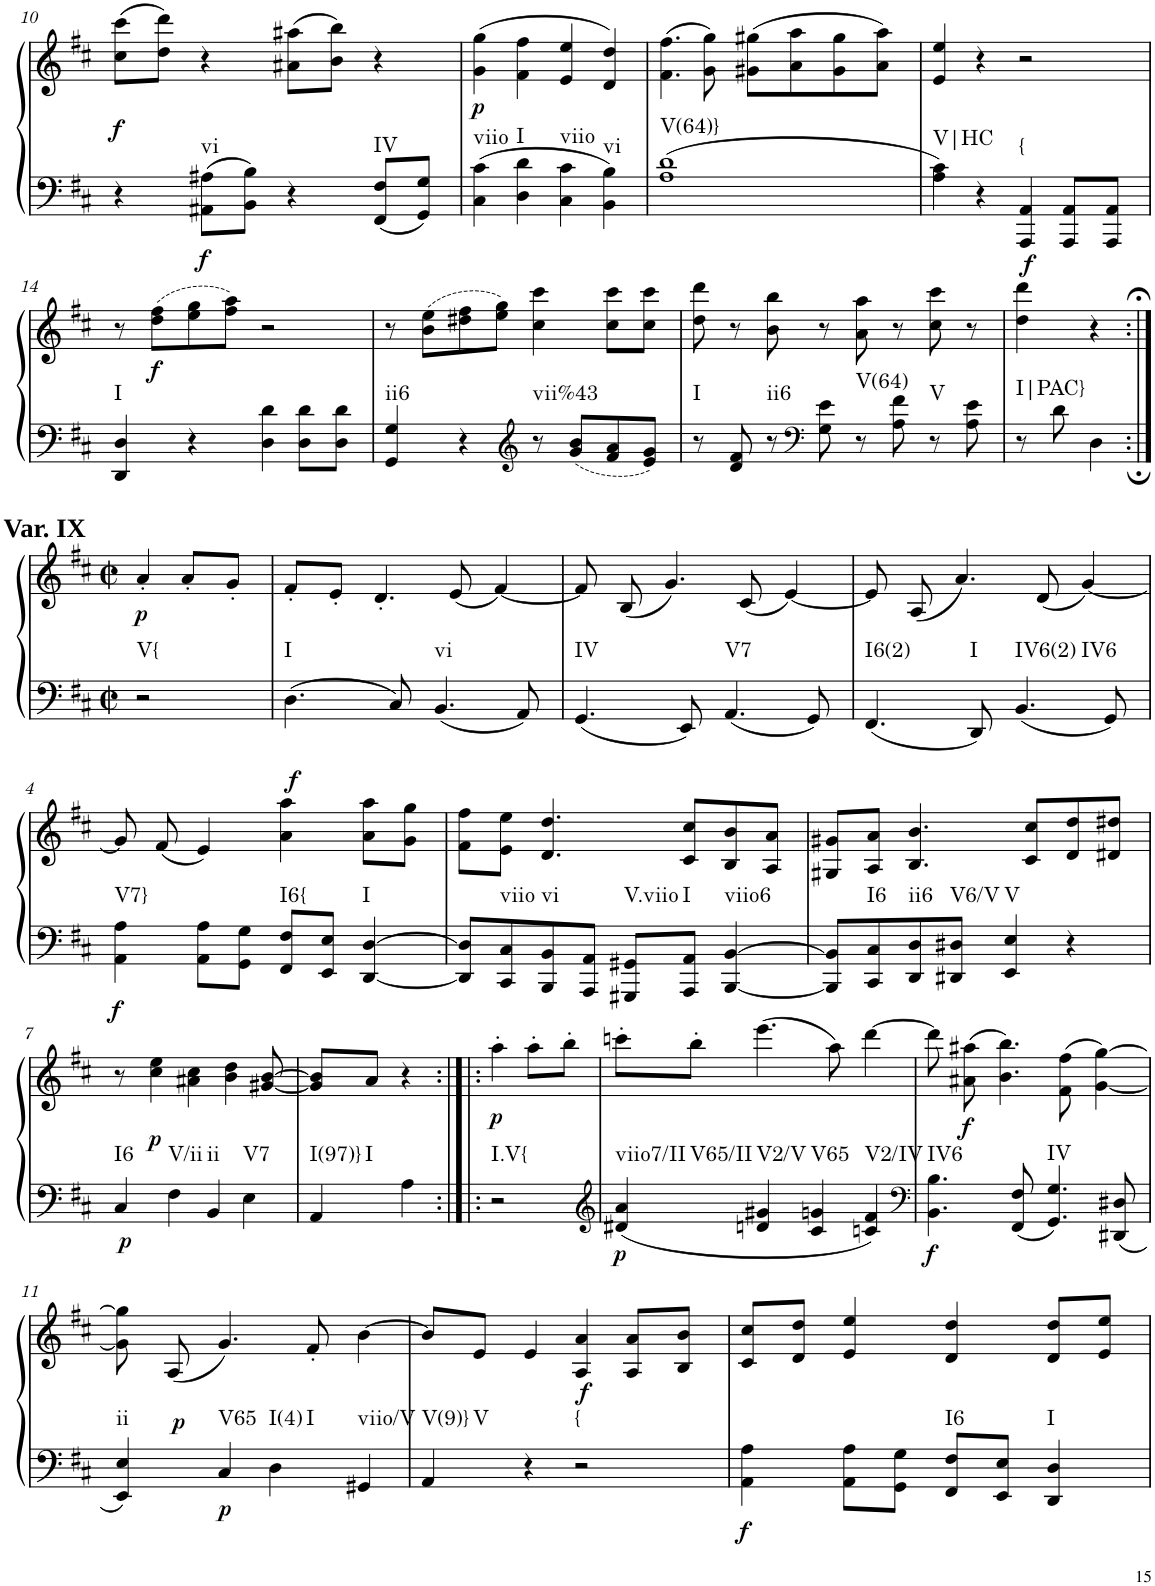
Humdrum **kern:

**kern	**kern	**dynam	**harte
*part1	*part1	*part1	*part1
*staff2	*staff1	*staff1/2	*
*I"unbenannt2	*	*	*
!!LO:PB:g=z
*clefF4	*clefG2	*	*
*k[f#c#]	*k[f#c#]	*	*
*M2/2	*M2/2	*	*
*met(c|)	*met(c|)	*	*
=10	=10	=10	=10
!	!	!LO:DY:b	!
4r	(8cc#\ 8ccc#\L	f	.
.	8dd\ 8ddd\J)	.	.
!	!	!LO:DY:b=2	!LO:H:kt=vi
8AA#X\ 8A#X\L	4r	f	N
8BB\ 8B\J	.	.	.
4r	(8a#X\ 8aa#X\L	.	.
.	8b\ 8bb\J)	.	.
!	!	!	!LO:H:kt=IV
8FF#/ 8F#/L	4r	.	N
8GG/ 8G/J	.	.	.
=11	=11	=11	=11
!	!	!LO:DY:b	!LO:H:kt=viio
4C#\ 4c#\	(4g\ 4gg\	p	N
!	!	!	!LO:H:kt=I
4D\ 4d\	4f#\ 4ff#\	.	N
!	!	!	!LO:H:kt=viio
4C#\ 4c#\	4e/ 4ee/	.	N
!	!	!	!LO:H:kt=vi
4BB\ 4B\	4d/ 4dd/)	.	N
=12	=12	=12	=12
*^	*	*	*
!	!	!	!	!LO:H:kt=V(64)}
1d	1A	(4.f#\ 4.ff#\	.	N
.	.	8g\ 8gg\)	.	.
.	.	(8g#X\ 8gg#X\L	.	.
.	.	8a\ 8aa\	.	.
.	.	8g#\ 8gg#\	.	.
.	.	8a\ 8aa\J)	.	.
*v	*v	*	*	*
=13	=13	=13	=13
!	!	!	!LO:H:kt=V|HC
4A\ 4c#\	4e/ 4ee/	.	N
4r	4r	.	.
!	!	!LO:DY:b=2	!LO:H:kt={
4AAA/ 4AA/	2r	f	N
8AAA/ 8AA/L	.	.	.
8AAA/ 8AA/J	.	.	.
!!LO:LB:g=z
=14	=14	=14	=14
!	!	!	!LO:H:kt=I
4DD/ 4D/	8r	.	N
!	!	!LO:DY:b	!
.	(8dd\ 8ff#\L	f	.
4r	8ee\ 8gg\	.	.
.	8ff#\ 8aa\J)	.	.
4D\ 4d\	2r	.	.
8D\ 8d\L	.	.	.
8D\ 8d\J	.	.	.
=15	=15	=15	=15
!	!	!	!LO:H:kt=ii6
4GG/ 4G/	8r	.	N
.	(8b\ 8ee\L	.	.
4r	8dd#X\ 8ff#\	.	.
.	8ee\ 8gg\J)	.	.
*clefG2	*	*	*
!	!	!	!LO:H:kt=vii%43
8r	4cc#\ 4ccc#\	.	N
8g/ 8b/L	.	.	.
8f#/ 8a/	8cc#\ 8ccc#\L	.	.
8e/ 8g/J	8cc#\ 8ccc#\J	.	.
=16	=16	=16	=16
!	!	!	!LO:H:kt=I
8r	8dd\ 8ddd\	.	N
8d/ 8f#/	8r	.	.
!	!	!	!LO:H:kt=ii6
8r	8b\ 8bb\	.	N
*clefF4	*	*	*
8G\ 8e\	8r	.	.
!	!	!	!LO:H:kt=V(64)
8r	8a\ 8aa\	.	N
8A\ 8f#\	8r	.	.
!	!	!	!LO:H:kt=V
8r	8cc#\ 8ccc#\	.	N
8A\ 8e\	8r	.	.
=17	=17	=17	=17
!	!	!	!LO:H:kt=I|PAC}
8r	4dd\ 4ddd\	.	N
8d\	.	.	.
4D\	4r	.	.
!!LO:LB:g=z
=:|!	=:|!	=:|!	=:|!
*clefF4	*clefG2	*	*
*M2/2	*M2/2	*	*
*met(c|)	*met(c|)	*	*
!	!LO:TX:a:B:t=Var. IX	!	!
!	!	!LO:DY:b	!LO:H:kt=V{
2r	4a'/	p	N
.	8a'/L	.	.
.	8g'/J	.	.
=1	=1	=1	=1
!	!	!	!LO:H:kt=I
*	*^	*	*
4.D\	8f#'/L	2ryy	.	N
.	8e'/J	.	.	.
.	4.d'/	.	.	.
8C#/	.	.	.	.
!	!	!	!	!LO:H:kt=vi
4.BB/	.	2ryy	.	N
.	(8e/	.	.	.
.	[4f#/)	.	.	.
8AA/	.	.	.	.
=2	=2	=2	=2	=2
!	!	!	!	!LO:H:kt=IV
4.GG/	8f#/]	2ryy	.	N
.	(8B/	.	.	.
.	4.g/)	.	.	.
8EE/	.	.	.	.
!	!	!	!	!LO:H:kt=V7
4.AA/	.	2ryy	.	N
.	(8c#/	.	.	.
.	[4e/)	.	.	.
8GG/	.	.	.	.
=3	=3	=3	=3	=3
!	!	!	!	!LO:H:kt=I6(2)
*	*	*^	*	*
4.FF#/	8e/]	4.ryy	2ryy	.	N
.	(8A/	.	.	.	.
.	4.a/)	.	.	.	.
!	!	!	!	!	!LO:H:kt=I
8DD/	.	2ryy	.	.	N
!	!	!	!	!	!LO:H:n=1:kt=IV6(2)
!	!	!	!	!	!LO:H:n=2:kt=IV6
4.BB/	.	.	2ryy	.	N N
.	(8d/	.	.	.	.
.	[4g/)	.	.	.	.
8GG/	.	8ryy	.	.	.
!!LO:LB:g=z
=4	=4	=4	=4	=4	=4
!	!	!	!	!LO:DY:b=2	!LO:H:kt=V7}
*	*v	*v	*v	*	*
4AA\ 4A\	8g/]	f	N
.	(8f#/	.	.
8AA\ 8A\L	4e/)	.	.
8GG\ 8G\J	.	.	.
!	!	!LO:DY:a	!LO:H:kt=I6{
8FF#/ 8F#/L	4a\ 4aa\	f	N
8EE/ 8E/J	.	.	.
!	!	!	!LO:H:kt=I
[4DD/ [4D/	8a\ 8aa\L	.	N
.	8g\ 8gg\J	.	.
=5	=5	=5	=5
*	*^	*	*
8DD/] 8D/]L	8f#\ 8ff#\L	2ryy	.	.
!	!	!	!	!LO:H:kt=viio
8CC#/ 8C#/	8e\ 8ee\J	.	.	N
!	!	!	!	!LO:H:kt=vi
8BBB/ 8BB/	4.d/ 4.dd/	.	.	N
8AAA/ 8AA/J	.	.	.	.
!	!	!	!	!LO:H:kt=V.viio
8GGG#X/ 8GG#X/L	.	2ryy	.	N
!	!	!	!	!LO:H:kt=I
8AAA/ 8AA/J	8c#/ 8cc#/L	.	.	N
!	!	!	!	!LO:H:kt=viio6
[4BBB/ [4BB/	8B/ 8b/	.	.	N
.	8A/ 8a/J	.	.	.
=6	=6	=6	=6	=6
*	*	*^	*	*
8BBB/] 8BB/]L	8G#X/ 8g#X/L	4.ryy	2ryy	.	.
!	!	!	!	!	!LO:H:kt=I6
8CC#/ 8C#/	8A/ 8a/J	.	.	.	N
!	!	!	!	!	!LO:H:kt=ii6
8DD/ 8D/	4.B/ 4.b/	.	.	.	N
!	!	!	!	!	!LO:H:kt=V6/V
8DD#X/ 8D#X/J	.	2ryy	.	.	N
!	!	!	!	!	!LO:H:kt=V
4EE/ 4E/	.	.	2ryy	.	N
.	8c#/ 8cc#/L	.	.	.	.
4r	8d/ 8dd/	.	.	.	.
.	8d#X/ 8dd#X/J	8ryy	.	.	.
!!LO:LB:g=z
=7	=7	=7	=7	=7	=7
!	!	!	!	!LO:DY:b=2	!LO:H:kt=I6
*	*	*	*^	*	*
4C#/	8r	4ryy	2ryy	2.ryy	p	N
!	!	!	!	!	!LO:DY:b	!
.	4cc#\ 4ee\	.	.	.	p	.
!	!	!	!	!	!	!LO:H:kt=V/ii
4F#\	.	2.ryy	.	.	.	N
.	4a#X\ 4cc#\	.	.	.	.	.
!	!	!	!	!	!	!LO:H:kt=ii
4BB/	.	.	2ryy	.	.	N
.	4b\ 4dd\	.	.	.	.	.
!	!	!	!	!	!	!LO:H:kt=V7
4E\	.	.	.	4ryy	.	N
.	[8g#X/ [8b/	.	.	.	.	.
=8	=8	=8	=8	=8	=8	=8
!	!	!	!	!	!	!LO:H:n=1:kt=I(97)}
!	!	!	!	!	!	!LO:H:n=2:kt=I
*	*v	*v	*v	*v	*	*
4AA/	8g#/] 8b/]L	.	N N
.	8a/J	.	.
4A\	4r	.	.
=8X1:|!|:	=8X1:|!|:	=8X1:|!|:	=8X1:|!|:
!	!	!LO:DY:b	!LO:H:kt=I.V{
2r	4aa'\	p	N
.	8aa'\L	.	.
.	8bb'\J	.	.
=9	=9	=9	=9
*clefG2	*	*	*
!	!	!LO:DY:b=2	!LO:H:n=1:kt=viio7/II
!	!	!	!LO:H:n=2:kt=V65/II
*	*^	*	*
4d#X/ 4a/	8cccn'\L	2ryy	p	N N
.	8bb'\J	.	.	.
!	!	!	!	!LO:H:kt=V2/V
4dn/ 4g#X/	(4.eee\	.	.	N
!	!	!	!	!LO:H:kt=V65
4c#/ 4gn/	.	2ryy	.	N
.	8aa\)	.	.	.
!	!	!	!	!LO:H:kt=V2/IV
4cn/ 4f#/	[4ddd\	.	.	N
=10	=10	=10	=10	=10
*clefF4	*	*	*	*
!	!	!	!LO:DY:b=2	!LO:H:kt=IV6
4.BB\ 4.B\	8ddd\]	2ryy	f	N
!	!	!	!LO:DY:b	!
.	(8a#X\ 8aa#X\	.	f	.
.	4.b\ 4.bb\)	.	.	.
8FF#/ 8F#/	.	.	.	.
!	!	!	!	!LO:H:kt=IV
4.GG/ 4.G/	.	2ryy	.	N
.	(8f#\ 8ff#\	.	.	.
.	[4g\ [4gg\)	.	.	.
8DD#X/ 8D#X/	.	.	.	.
!!LO:LB:g=z	!!
=11	=11	=11	=11	=11
!	!	!	!	!LO:H:kt=ii
4EE/ 4E/	8g\] 8gg\]	2ryy	.	N
.	(8A/	.	.	.
!	!	!	!LO:DY:a=2	!
!	!	!	!LO:DY:n=1:b=2	!LO:H:kt=V65
4C#/	4.g/)	.	p p	N
!	!	!	!	!LO:H:n=1:kt=I(4)
!	!	!	!	!LO:H:n=2:kt=I
4D\	.	2ryy	.	N N
.	8f#'/	.	.	.
!	!	!	!	!LO:H:kt=viio/V
4GG#X/	[4b\	.	.	N
=12	=12	=12	=12	=12
!	!	!	!	!LO:H:n=1:kt=V(9)}
!	!	!	!	!LO:H:n=2:kt=V
*	*v	*v	*	*
4AA/	8b/L]	.	N N
.	8e/J	.	.
4r	4e/	.	.
!	!	!LO:DY:b	!LO:H:kt={
2r	4A/ 4a/	f	N
.	8A/ 8a/L	.	.
.	8B/ 8b/J	.	.
=13	=13	=13	=13
!	!	!LO:DY:b=2	!
4AA\ 4A\	8c#/ 8cc#/L	f	.
.	8d/ 8dd/J	.	.
8AA\ 8A\L	4e/ 4ee/	.	.
8GG\ 8G\J	.	.	.
!	!	!	!LO:H:kt=I6
8FF#/ 8F#/L	4d/ 4dd/	.	N
8EE/ 8E/J	.	.	.
!	!	!	!LO:H:kt=I
4DD/ 4D/	8d/ 8dd/L	.	N
.	8e/ 8ee/J	.	.
=	=	=	=
*-	*-	*-	*-
